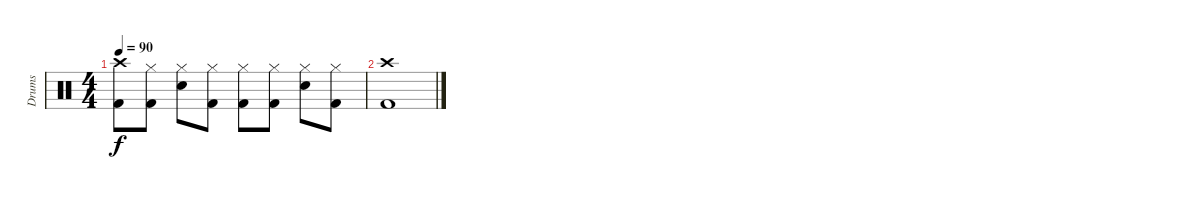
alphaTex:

\track ("Drums" "Drums") {instrument percussion}
\staff {score}
\articulation defaults
\ts (4 4)
\tempo 90
\clef neutral
\ks c
("Crash high (hit)" "Kick (hit) 2").8{dy f} ("Hi-Hat (closed)" "Kick (hit) 2").8 ("Hi-Hat (closed)" "Snare (hit) 2").8 ("Hi-Hat (closed)" "Kick (hit) 2").8 ("Hi-Hat (closed)" "Kick (hit) 2").8 ("Hi-Hat (closed)" "Kick (hit) 2").8 ("Hi-Hat (closed)" "Snare (hit) 2").8 ("Hi-Hat (closed)" "Kick (hit) 2").8 |
("Crash high (hit)" "Kick (hit) 2").1
